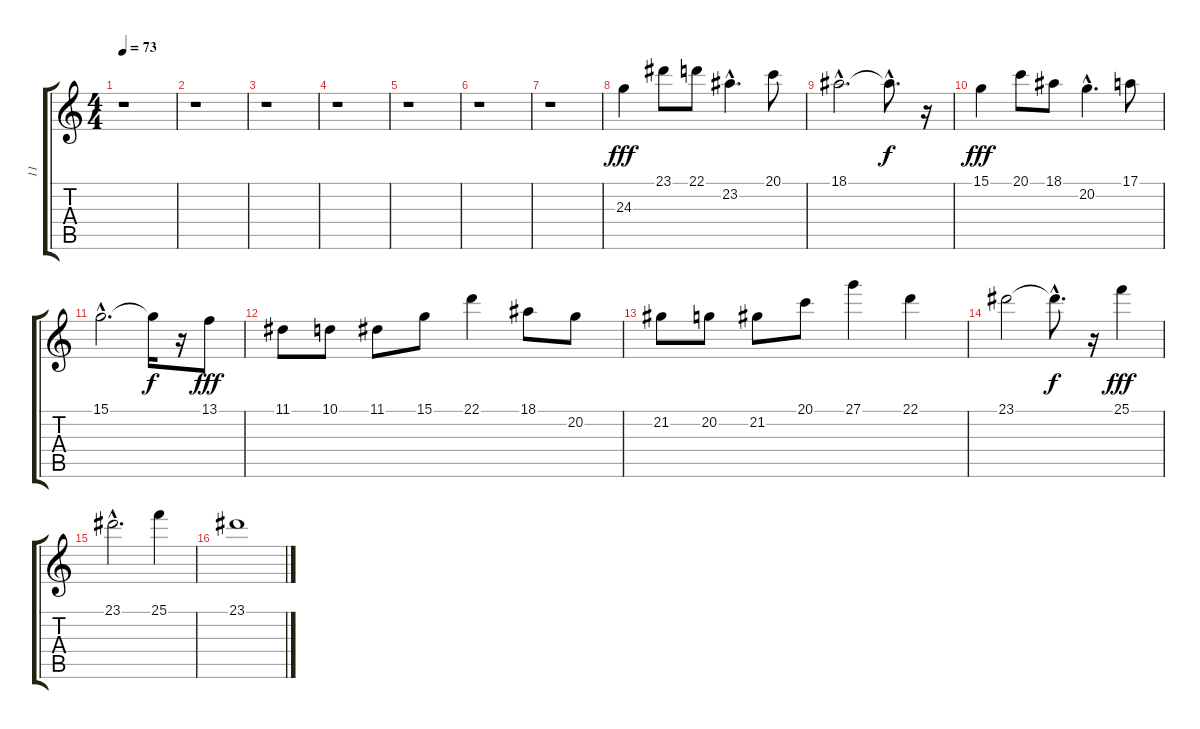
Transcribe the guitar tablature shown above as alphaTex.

\track ("11" "11") {instrument panflute}
\staff {score tabs}
\tuning (E4 B3 G3 D3 A2 E2) {hide}
\ts (4 4)
\tempo 73
\clef g2
\ks c
r.1{dy fff} |
r.1 |
r.1 |
r.1 |
r.1 |
r.1 |
r.1 |
24.3.4 23.1.8 22.1.8 23.2{hac}.4{d} 20.1.8 |
18.1{hac}.2{d} 18.1{hac t}.8{d dy f} r.16 |
15.1.4{dy fff} 20.1.8 18.1.8 20.2{hac}.4{d} 17.1.8 |
15.1{hac}.2{d} 15.1{t}.16{dy f} r.16 13.1.8{dy fff} |
11.1.8 10.1.8 11.1.8 15.1.8 22.1.4 18.1.8 20.2.8 |
21.2.8 20.2.8 21.2.8 20.1.8 27.1.4 22.1.4 |
23.1.2 23.1{hac t}.8{d dy f} r.16 25.1.4{dy fff} |
23.1{hac}.2{d} 25.1.4 |
23.1.1
